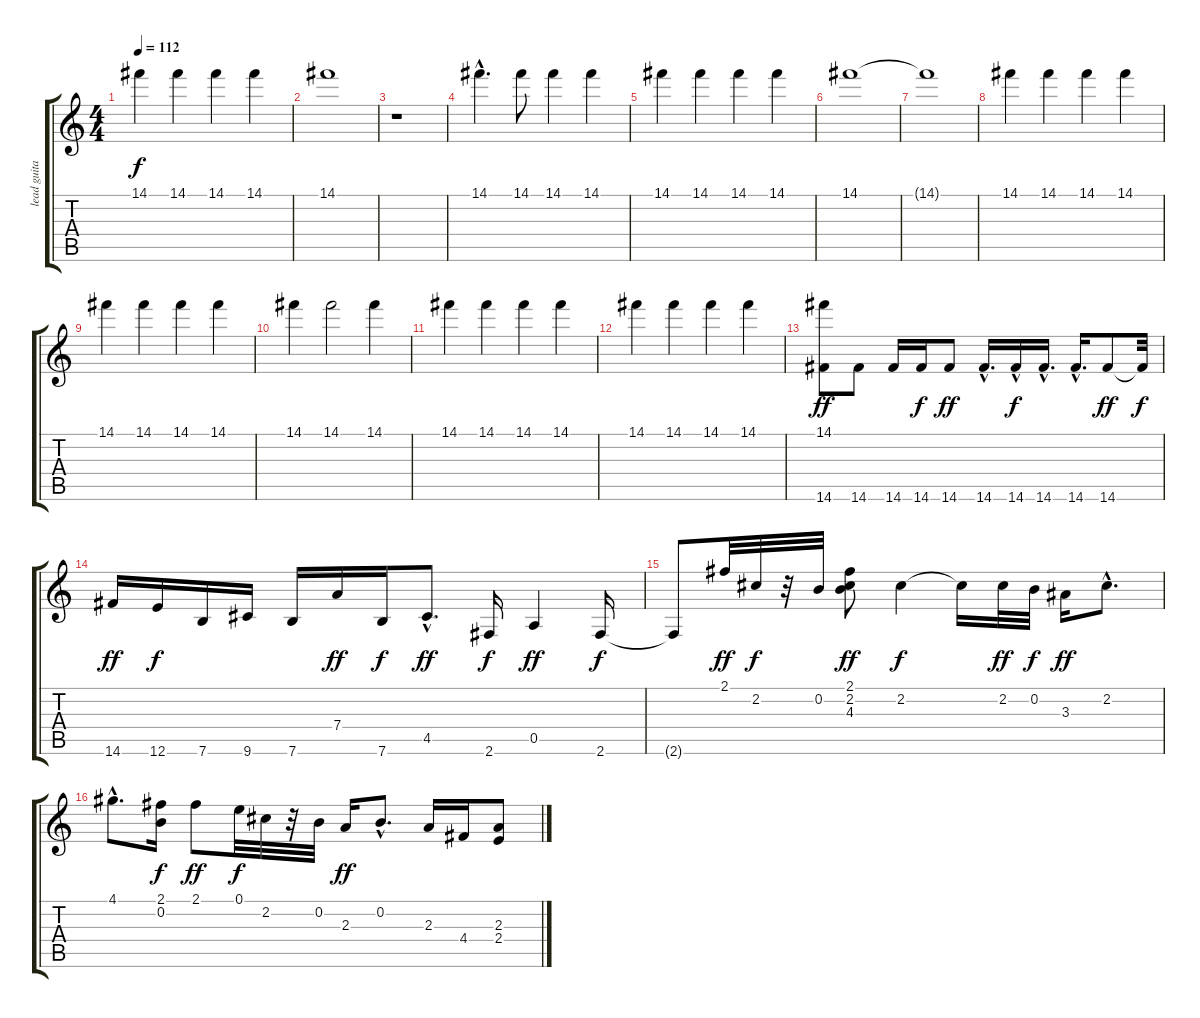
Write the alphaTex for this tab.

\track ("lead guitar" "lead guita") {instrument distortionguitar}
\staff {score tabs}
\tuning (E4 B3 G3 D3 A2 E2) {hide}
\ts (4 4)
\tempo 112
\clef g2
\ks c
14.1.4{dy f} 14.1.4 14.1.4 14.1.4 |
14.1.1 |
r.1 |
14.1{hac}.4{d} 14.1.8 14.1.4 14.1.4 |
14.1.4 14.1.4 14.1.4 14.1.4 |
14.1.1 |
14.1{t}.1 |
14.1.4 14.1.4 14.1.4 14.1.4 |
14.1.4 14.1.4 14.1.4 14.1.4 |
14.1.4 14.1.2 14.1.4 |
14.1.4 14.1.4 14.1.4 14.1.4 |
14.1.4 14.1.4 14.1.4 14.1.4 |
(14.1 14.6).8{dy ff volume 16} 14.6.8 14.6.16 14.6.16{dy f} 14.6.8{dy ff} 14.6{hac}.16{d} 14.6{hac}.16{dy f} 14.6{hac}.16{d} 14.6{hac}.16{d} 14.6.8{dy ff} 14.6{t}.32{dy f} |
14.6.16{dy ff} 12.6.16{dy f} 7.6.16 9.6.16 7.6.16 7.4.16{dy ff} 7.6.16{dy f} 4.5{hac}.8{d dy ff} 2.6.16{dy f} 0.5.4{dy ff} 2.6.16{dy f} |
2.6{t}.8 2.1.32{dy ff} 2.2.32{dy f} r.32 0.2.32 (2.1 2.2 4.3).8{dy ff} 2.2.4{dy f} 2.2{t}.16 2.2.32{dy ff} 0.2.32{dy f} 3.3.16{dy ff} 2.2{hac}.8{d} |
4.1{hac}.8{d} (2.1 0.2).16{dy f} 2.1.8{dy ff} 0.1.32{dy f} 2.2.32 r.32 0.2.32 2.3.16{dy ff} 0.2{hac}.8{d} 2.3.16 4.4.16 (2.3 2.4).8
